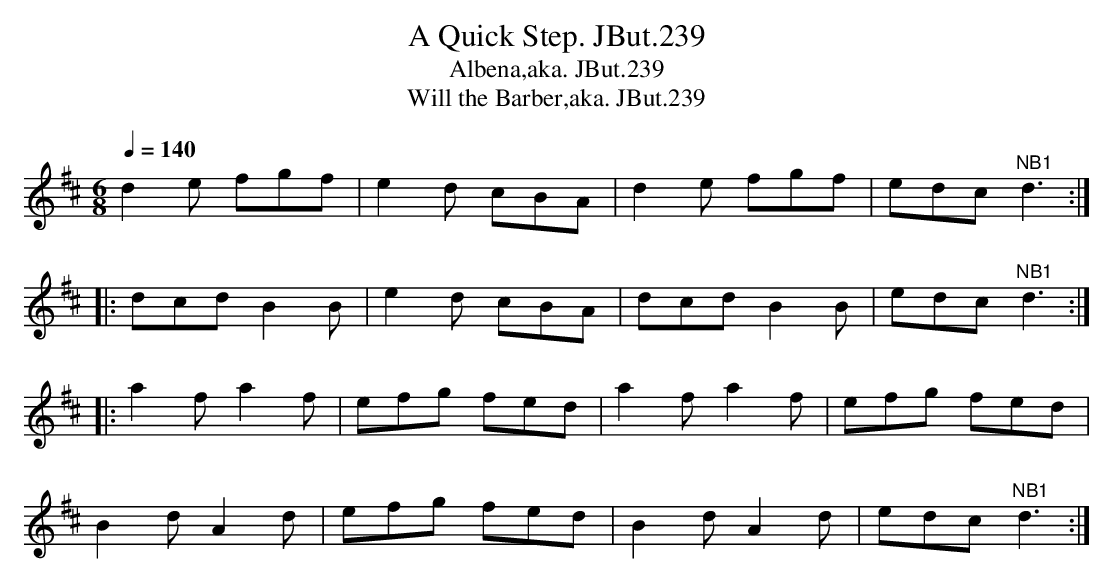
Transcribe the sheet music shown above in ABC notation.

X:1
T:Quick Step. JBut.239, A
T:Albena,aka. JBut.239
T:Will the Barber,aka. JBut.239
M:6/8
L:1/8
Q:1/4=140
K:D
d2e fgf|e2d cBA|d2e fgf|edc "^NB1"d3:|
|: dcd B2B|e2d cBA|dcd B2B|edc "^NB1"d3:|
|:a2f a2f|efg fed|a2f a2f|efg fed|
B2d A2d|efg fed|B2d A2d|edc "^NB1"d3:|
